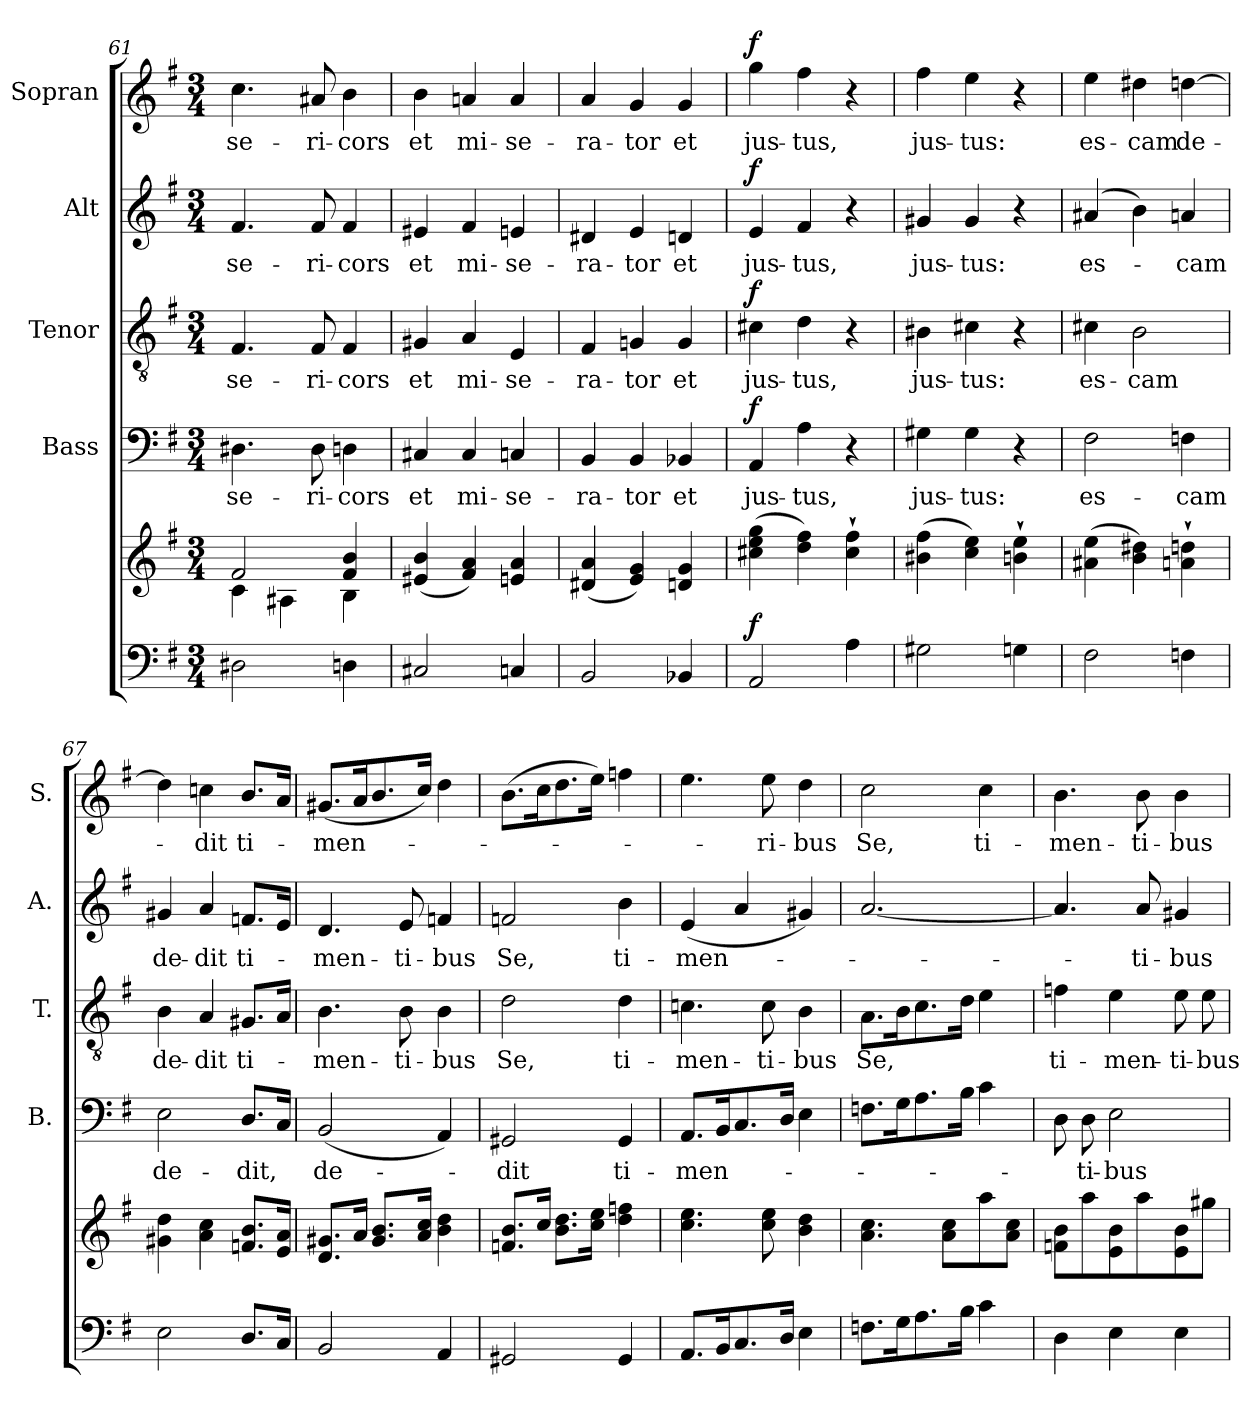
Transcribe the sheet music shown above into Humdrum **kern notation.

**kern	**kern	**dynam	**kern	**text	**dynam	**kern	**text	**dynam	**kern	**text	**dynam	**kern	**text	**dynam
*part5	*part5	*part5	*part4	*part4	*part4	*part3	*part3	*part3	*part2	*part2	*part2	*part1	*part1	*part1
*staff6	*staff5	*staff5/6	*staff4	*staff4	*staff4	*staff3	*staff3	*staff3	*staff2	*staff2	*staff2	*staff1	*staff1	*staff1
*	*	*	*I"Bass	*	*	*I"Tenor	*	*	*I"Alt	*	*	*I"Sopran	*	*
*	*	*	*I'B.	*	*	*I'T.	*	*	*I'A.	*	*	*I'S.	*	*
*clefF4	*clefG2	*	*clefF4	*	*	*clefGv2	*	*	*clefG2	*	*	*clefG2	*	*
*k[f#]	*k[f#]	*	*k[f#]	*	*	*k[f#]	*	*	*k[f#]	*	*	*k[f#]	*	*
*G:	*G:	*	*G:	*	*	*G:	*	*	*G:	*	*	*G:	*	*
*M3/4	*M3/4	*	*M3/4	*	*	*M3/4	*	*	*M3/4	*	*	*M3/4	*	*
=61	=61	=61	=61	=61	=61	=61	=61	=61	=61	=61	=61	=61	=61	=61
*	*^	*	*	*	*	*	*	*	*	*	*	*	*	*
!	!	!	!	!	!LO:LY:b	!	!	!LO:LY:b	!	!	!LO:LY:b	!	!	!LO:LY:b	!
2D#X\	2f#/	4c\	.	4.D#X\	-se-	.	4.F#/	-se-	.	4.f#/	-se-	.	4.cc\	-se-	.
.	.	4A#X\	.	.	.	.	.	.	.	.	.	.	.	.	.
!	!	!	!	!	!LO:LY:b	!	!	!LO:LY:b	!	!	!LO:LY:b	!	!	!LO:LY:b	!
.	.	.	.	8D#\	-ri-	.	8F#/	-ri-	.	8f#/	-ri-	.	8a#X/	-ri-	.
!	!	!	!	!	!LO:LY:b	!	!	!LO:LY:b	!	!	!LO:LY:b	!	!	!LO:LY:b	!
4Dn\	4f#/ 4b/	4B\	.	4Dn\	-cors	.	4F#/	-cors	.	4f#/	-cors	.	4b\	-cors	.
=62	=62	=62	=62	=62	=62	=62	=62	=62	=62	=62	=62	=62	=62	=62	=62
!	!	!	!	!	!LO:LY:b	!	!	!LO:LY:b	!	!	!LO:LY:b	!	!	!LO:LY:b	!
*	*v	*v	*	*	*	*	*	*	*	*	*	*	*	*	*
2C#X/	(<4e#X/ 4b/	.	4C#X/	et	.	4G#X/	et	.	4e#X/	et	.	4b\	et	.
!	!	!	!	!LO:LY:b	!	!	!LO:LY:b	!	!	!LO:LY:b	!	!	!LO:LY:b	!
.	4f#/ 4a/)	.	4C#/	mi-	.	4A/	mi-	.	4f#/	mi-	.	4an/	mi-	.
!	!	!	!	!LO:LY:b	!	!	!LO:LY:b	!	!	!LO:LY:b	!	!	!LO:LY:b	!
4Cn/	4en/ 4a/	.	4Cn/	-se-	.	4E/	-se-	.	4en/	-se-	.	4a/	-se-	.
=63	=63	=63	=63	=63	=63	=63	=63	=63	=63	=63	=63	=63	=63	=63
!	!	!	!	!LO:LY:b	!	!	!LO:LY:b	!	!	!LO:LY:b	!	!	!LO:LY:b	!
2BB/	(<4d#X/ 4a/	.	4BB/	-ra-	.	4F#/	-ra-	.	4d#X/	-ra-	.	4a/	-ra-	.
!	!	!	!	!LO:LY:b	!	!	!LO:LY:b	!	!	!LO:LY:b	!	!	!LO:LY:b	!
.	4e/ 4g/)	.	4BB/	-tor	.	4Gn/	-tor	.	4e/	-tor	.	4g/	-tor	.
!	!	!	!	!LO:LY:b	!	!	!LO:LY:b	!	!	!LO:LY:b	!	!	!LO:LY:b	!
4BB-X/	4dn/ 4g/	.	4BB-X/	et	.	4G/	et	.	4dn/	et	.	4g/	et	.
!!LO:LB:g=z
=64	=64	=64	=64	=64	=64	=64	=64	=64	=64	=64	=64	=64	=64	=64
!	!	!LO:DY:a=2	!	!LO:LY:b	!LO:DY:a	!	!LO:LY:b	!LO:DY:a	!	!LO:LY:b	!LO:DY:a	!	!LO:LY:b	!LO:DY:a
2AA/	(>4cc#X\ 4ee\ 4gg\	f	4AA/	jus-	f	4c#X\	jus-	f	4e/	jus-	f	4gg\	jus-	f
!	!	!	!	!LO:LY:b	!	!	!LO:LY:b	!	!	!LO:LY:b	!	!	!LO:LY:b	!
.	4dd\ 4ff#\)	.	4A\	-tus,	.	4d\	-tus,	.	4f#/	-tus,	.	4ff#\	-tus,	.
4A\	4cc#\`> 4ff#\`>	.	4r	.	.	4r	.	.	4r	.	.	4r	.	.
=65	=65	=65	=65	=65	=65	=65	=65	=65	=65	=65	=65	=65	=65	=65
!	!	!	!	!LO:LY:b	!	!	!LO:LY:b	!	!	!LO:LY:b	!	!	!LO:LY:b	!
2G#X\	(>4b#X\ 4ff#\	.	4G#X\	jus-	.	4B#X\	jus-	.	4g#X/	jus-	.	4ff#\	jus-	.
!	!	!	!	!LO:LY:b	!	!	!LO:LY:b	!	!	!LO:LY:b	!	!	!LO:LY:b	!
.	4cc\ 4ee\)	.	4G#\	-tus:	.	4c#X\	-tus:	.	4g#/	-tus:	.	4ee\	-tus:	.
4Gn\	4bn\`> 4ee\`>	.	4r	.	.	4r	.	.	4r	.	.	4r	.	.
=66	=66	=66	=66	=66	=66	=66	=66	=66	=66	=66	=66	=66	=66	=66
!	!	!	!	!LO:LY:b	!	!	!LO:LY:b	!	!	!LO:LY:b	!	!	!LO:LY:b	!
2F#\	(>4a#X\ 4ee\	.	2F#\	es-	.	4c#X\	es-	.	(4a#X/	es-	.	4ee\	es-	.
!	!	!	!	!	!	!	!LO:LY:b	!	!	!	!	!	!LO:LY:b	!
.	4b\ 4dd#X\)	.	.	.	.	2B\	-cam	.	4b\)	.	.	4dd#X\	-cam	.
!	!	!	!	!LO:LY:b	!	!	!	!	!	!LO:LY:b	!	!	!LO:LY:b	!
4Fn\	4an\`> 4ddn\`>	.	4Fn\	-cam	.	.	.	.	4an/	-cam	.	[4ddn\	de-	.
=67	=67	=67	=67	=67	=67	=67	=67	=67	=67	=67	=67	=67	=67	=67
!	!	!	!	!LO:LY:b	!	!	!LO:LY:b	!	!	!LO:LY:b	!	!	!	!
2E\	4g#X\ 4dd\	.	2E\	de-	.	4B\	de-	.	4g#X/	de-	.	4dd\]	.	.
!	!	!	!	!	!	!	!LO:LY:b	!	!	!LO:LY:b	!	!	!LO:LY:b	!
.	4a\ 4cc\	.	.	.	.	4A/	-dit	.	4a/	-dit	.	4ccn\	-dit	.
!	!	!	!	!LO:LY:b	!	!	!LO:LY:b	!	!	!LO:LY:b	!	!	!LO:LY:b	!
8.D/L	8.fn/ 8.b/L	.	8.D/L	-dit,	.	8.G#X/L	ti-	.	8.fn/L	ti-	.	8.b/L	ti-	.
16C/Jk	16e/ 16a/Jk	.	16C/Jk	.	.	16A/Jk	.	.	16e/Jk	.	.	16a/Jk	.	.
=68	=68	=68	=68	=68	=68	=68	=68	=68	=68	=68	=68	=68	=68	=68
!	!	!	!	!LO:LY:b	!	!	!LO:LY:b	!	!	!LO:LY:b	!	!	!LO:LY:b	!
2BB/	8.d/ 8.g#X/L	.	(<2BB/	de-	.	4.B\	-men-	.	4.d/	-men-	.	(<8.g#X/L	-men-	.
.	16a/Jk	.	.	.	.	.	.	.	.	.	.	16a/k	.	.
.	8.g#/ 8.b/L	.	.	.	.	.	.	.	.	.	.	8.b/	.	.
!	!	!	!	!	!	!	!LO:LY:b	!	!	!LO:LY:b	!	!	!	!
.	.	.	.	.	.	8B\	-ti-	.	8e/	-ti-	.	.	.	.
.	16a/ 16cc/Jk	.	.	.	.	.	.	.	.	.	.	16cc/Jk)	.	.
!	!	!	!	!	!	!	!LO:LY:b	!	!	!LO:LY:b	!	!	!	!
4AA/	4b\ 4dd\	.	4AA/)	.	.	4B\	-bus	.	4fn/	-bus	.	4dd\	.	.
=69	=69	=69	=69	=69	=69	=69	=69	=69	=69	=69	=69	=69	=69	=69
!	!	!	!	!LO:LY:b	!	!	!LO:LY:b	!	!	!LO:LY:b	!	!	!	!
2GG#X/	8.fn/ 8.b/L	.	2GG#X/	-dit	.	2d\	Se,	.	2fn/	Se,	.	(>8.b\L	.	.
.	16cc/Jk	.	.	.	.	.	.	.	.	.	.	16cc\k	.	.
.	8.b\ 8.dd\L	.	.	.	.	.	.	.	.	.	.	8.dd\	.	.
.	16cc\ 16ee\Jk	.	.	.	.	.	.	.	.	.	.	16ee\Jk)	.	.
!	!	!	!	!LO:LY:b	!	!	!LO:LY:b	!	!	!LO:LY:b	!	!	!	!
4GG#/	4dd\ 4ffn\	.	4GG#/	ti-	.	4d\	ti-	.	4b\	ti-	.	4ffn\	.	.
!!LO:PB:g=z
=70	=70	=70	=70	=70	=70	=70	=70	=70	=70	=70	=70	=70	=70	=70
!	!	!	!	!LO:LY:b	!	!	!LO:LY:b	!	!	!LO:LY:b	!	!	!	!
8.AA/L	4.cc\ 4.ee\	.	8.AA/L	-men-	.	4.cn\	-men-	.	(<4e/	-men-	.	4.ee\	.	.
16BB/k	.	.	16BB/k	.	.	.	.	.	.	.	.	.	.	.
8.C/	.	.	8.C/	.	.	.	.	.	4a/	.	.	.	.	.
!	!	!	!	!	!	!	!LO:LY:b	!	!	!	!	!	!LO:LY:b	!
.	8cc\ 8ee\	.	.	.	.	8c\	-ti-	.	.	.	.	8ee\	-ri-	.
16D/Jk	.	.	16D/Jk	.	.	.	.	.	.	.	.	.	.	.
!	!	!	!	!	!	!	!LO:LY:b	!	!	!	!	!	!LO:LY:b	!
4E\	4b\ 4dd\	.	4E\	.	.	4B\	-bus	.	4g#X/)	.	.	4dd\	-bus	.
=71	=71	=71	=71	=71	=71	=71	=71	=71	=71	=71	=71	=71	=71	=71
!	!	!	!	!	!	!	!LO:LY:b	!	!	!	!	!	!LO:LY:b	!
8.Fn\L	4.a\ 4.cc\	.	8.Fn\L	.	.	8.A\L	Se,	.	[2.a/	.	.	2cc\	Se,	.
16G\k	.	.	16G\k	.	.	16B\k	.	.	.	.	.	.	.	.
8.A\	.	.	8.A\	.	.	8.c\	.	.	.	.	.	.	.	.
.	8a\ 8cc\L	.	.	.	.	.	.	.	.	.	.	.	.	.
16B\Jk	.	.	16B\Jk	.	.	16d\Jk	.	.	.	.	.	.	.	.
!	!	!	!	!	!	!	!	!	!	!	!	!	!LO:LY:b	!
4c\	8aa\	.	4c\	.	.	4e\	.	.	.	.	.	4cc\	ti-	.
.	8a\ 8cc\J	.	.	.	.	.	.	.	.	.	.	.	.	.
=72	=72	=72	=72	=72	=72	=72	=72	=72	=72	=72	=72	=72	=72	=72
!	!	!	!	!	!	!	!LO:LY:b	!	!	!	!	!	!LO:LY:b	!
4D\	8fn\ 8b\L	.	8D\	.	.	4fn\	ti-	.	4.a/]	.	.	4.b\	-men-	.
!	!	!	!	!LO:LY:b	!	!	!	!	!	!	!	!	!	!
.	8aa\	.	8D\	-ti-	.	.	.	.	.	.	.	.	.	.
!	!	!	!	!LO:LY:b	!	!	!LO:LY:b	!	!	!	!	!	!	!
4E\	8e\ 8b\	.	2E\	-bus	.	4e\	-men-	.	.	.	.	.	.	.
!	!	!	!	!	!	!	!	!	!	!LO:LY:b	!	!	!LO:LY:b	!
.	8aa\	.	.	.	.	.	.	.	8a/	-ti-	.	8b\	-ti-	.
!	!	!	!	!	!	!	!LO:LY:b	!	!	!LO:LY:b	!	!	!LO:LY:b	!
4E\	8e\ 8b\	.	.	.	.	8e\	-ti-	.	4g#X/	-bus	.	4b\	-bus	.
!	!	!	!	!	!	!	!LO:LY:b	!	!	!	!	!	!	!
.	8gg#X\J	.	.	.	.	8e\	-bus	.	.	.	.	.	.	.
=	=	=	=	=	=	=	=	=	=	=	=	=	=	=
*-	*-	*-	*-	*-	*-	*-	*-	*-	*-	*-	*-	*-	*-	*-
